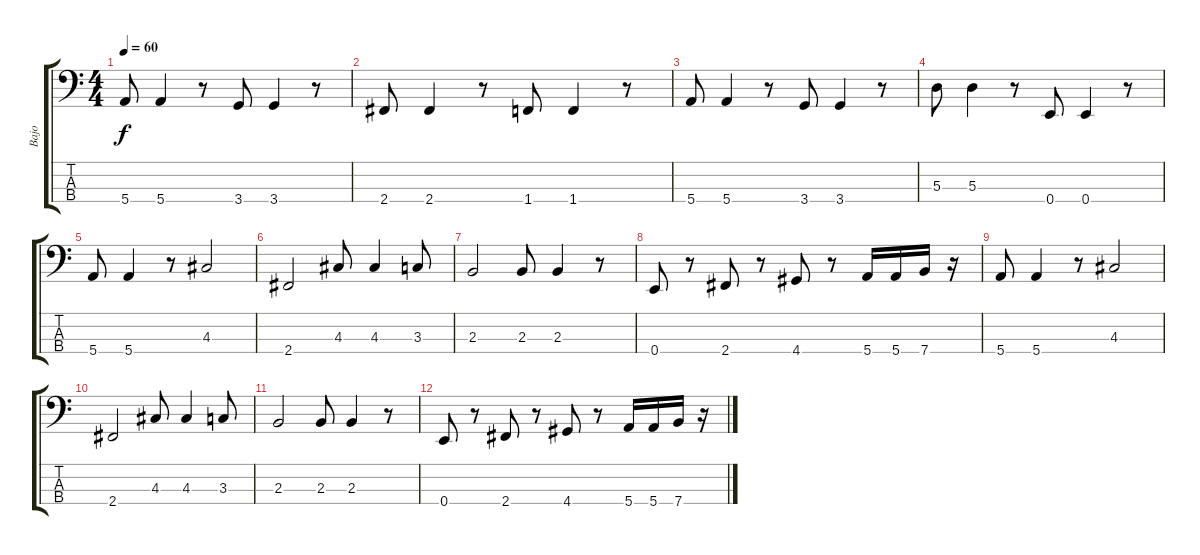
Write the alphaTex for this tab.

\track ("Bajo" "Bajo") {instrument electricbassfinger}
\staff {score tabs}
\tuning (G2 D2 A1 E1) {hide}
\ts (4 4)
\tempo 60
\clef f4
\ks c
5.4.8{dy f} 5.4.4 r.8 3.4.8 3.4.4 r.8 |
2.4.8 2.4.4 r.8 1.4.8 1.4.4 r.8 |
5.4.8 5.4.4 r.8 3.4.8 3.4.4 r.8 |
5.3.8 5.3.4 r.8 0.4.8 0.4.4 r.8 |
5.4.8 5.4.4 r.8 4.3.2 |
2.4.2 4.3.8 4.3.4 3.3.8 |
2.3.2 2.3.8 2.3.4 r.8 |
0.4.8 r.8 2.4.8 r.8 4.4.8 r.8 5.4.16 5.4.16 7.4.16 r.16 |
5.4.8 5.4.4 r.8 4.3.2 |
2.4.2 4.3.8 4.3.4 3.3.8 |
2.3.2 2.3.8 2.3.4 r.8 |
0.4.8 r.8 2.4.8 r.8 4.4.8 r.8 5.4.16 5.4.16 7.4.16 r.16
